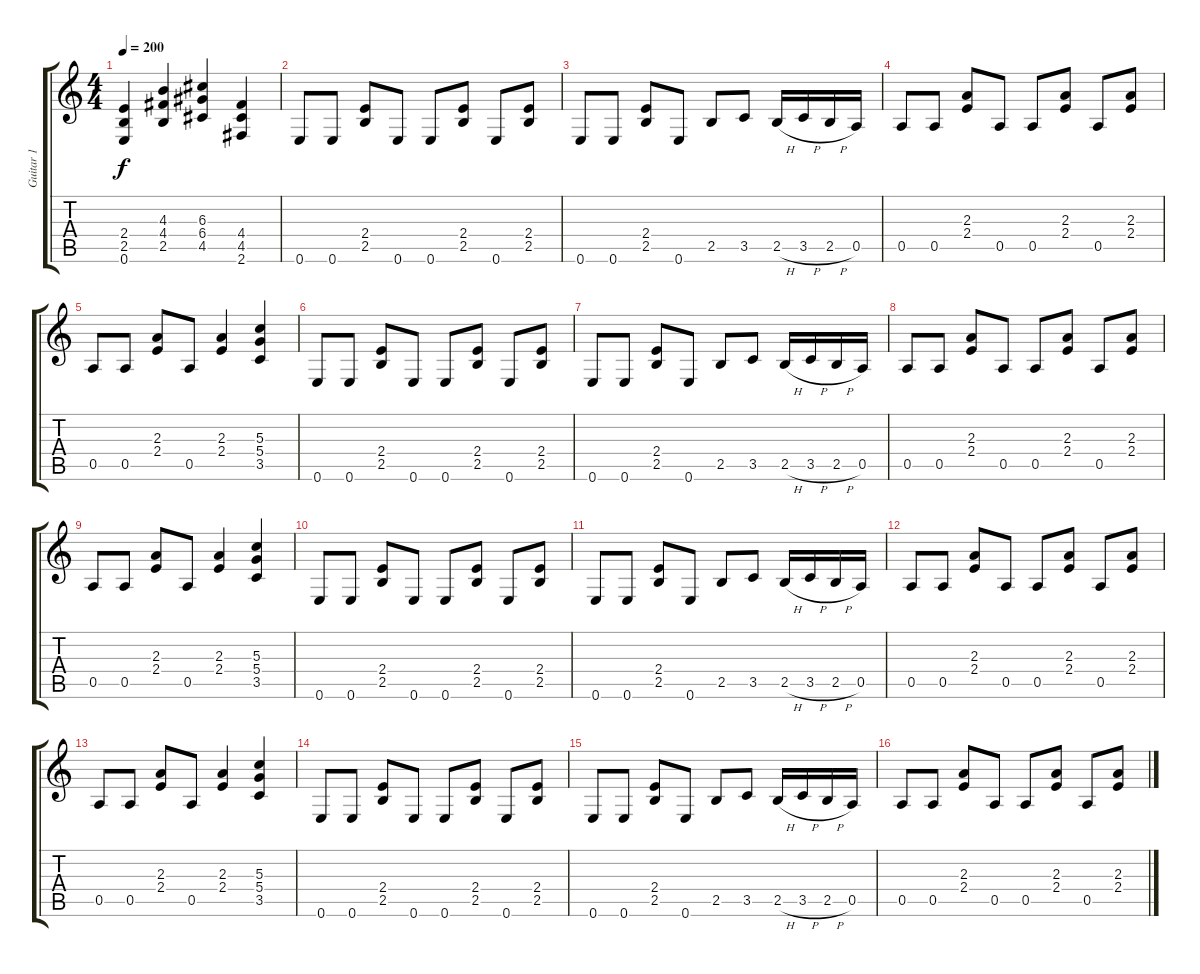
\track ("Guitar 1" "Guitar 1") {instrument distortionguitar}
\staff {score tabs}
\tuning (E4 B3 G3 D3 A2 E2) {hide}
\ts (4 4)
\tempo 200
\clef g2
\ks c
(2.4{t} 2.5{t} 0.6{t}).4{dy f} (4.3 4.4 2.5).4 (6.3 6.4 4.5).4 (4.4 4.5 2.6).4 |
0.6.8 0.6.8 (2.4 2.5).8 0.6.8 0.6.8 (2.4 2.5).8 0.6.8 (2.4 2.5).8 |
0.6.8 0.6.8 (2.4 2.5).8 0.6.8 2.5.8 3.5.8 2.5{h}.16 3.5{h}.16 2.5{h}.16 0.5.16 |
0.5.8 0.5.8 (2.3 2.4).8 0.5.8 0.5.8 (2.3 2.4).8 0.5.8 (2.3 2.4).8 |
0.5.8 0.5.8 (2.3 2.4).8 0.5.8 (2.3 2.4).4 (5.3 5.4 3.5).4 |
0.6.8 0.6.8 (2.4 2.5).8 0.6.8 0.6.8 (2.4 2.5).8 0.6.8 (2.4 2.5).8 |
0.6.8 0.6.8 (2.4 2.5).8 0.6.8 2.5.8 3.5.8 2.5{h}.16 3.5{h}.16 2.5{h}.16 0.5.16 |
0.5.8 0.5.8 (2.3 2.4).8 0.5.8 0.5.8 (2.3 2.4).8 0.5.8 (2.3 2.4).8 |
0.5.8 0.5.8 (2.3 2.4).8 0.5.8 (2.3 2.4).4 (5.3 5.4 3.5).4 |
0.6.8 0.6.8 (2.4 2.5).8 0.6.8 0.6.8 (2.4 2.5).8 0.6.8 (2.4 2.5).8 |
0.6.8 0.6.8 (2.4 2.5).8 0.6.8 2.5.8 3.5.8 2.5{h}.16 3.5{h}.16 2.5{h}.16 0.5.16 |
0.5.8 0.5.8 (2.3 2.4).8 0.5.8 0.5.8 (2.3 2.4).8 0.5.8 (2.3 2.4).8 |
0.5.8 0.5.8 (2.3 2.4).8 0.5.8 (2.3 2.4).4 (5.3 5.4 3.5).4 |
0.6.8 0.6.8 (2.4 2.5).8 0.6.8 0.6.8 (2.4 2.5).8 0.6.8 (2.4 2.5).8 |
0.6.8 0.6.8 (2.4 2.5).8 0.6.8 2.5.8 3.5.8 2.5{h}.16 3.5{h}.16 2.5{h}.16 0.5.16 |
0.5.8 0.5.8 (2.3 2.4).8 0.5.8 0.5.8 (2.3 2.4).8 0.5.8 (2.3 2.4).8
